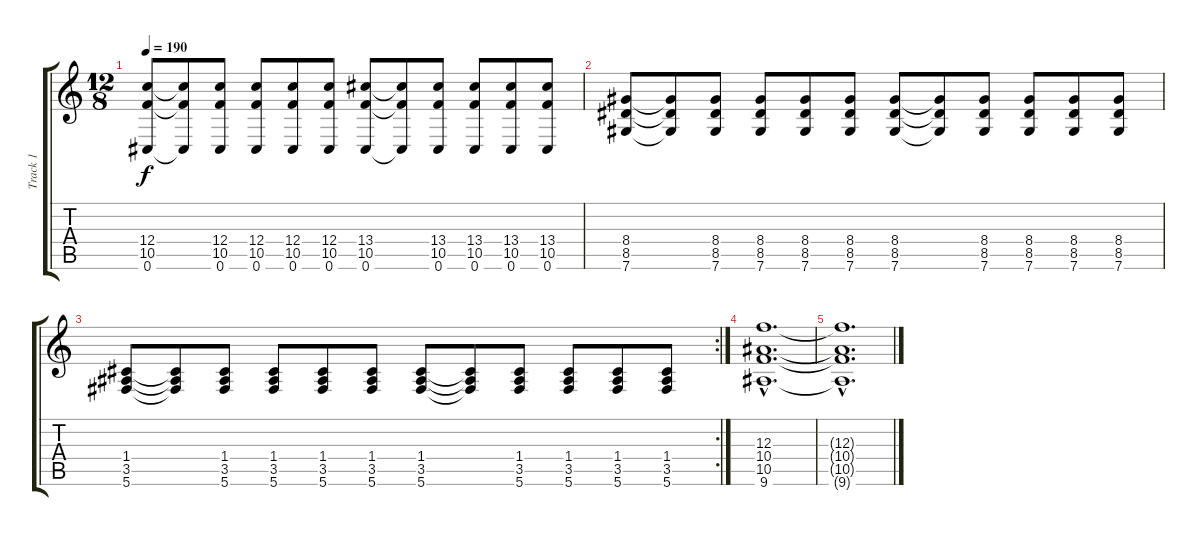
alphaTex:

\track ("Track 1" "Track 1") {instrument distortionguitar}
\staff {score tabs}
\tuning (D4 A3 F3 C3 G2 Db2) {hide}
\ts (12 8)
\tempo 190
\clef g2
\ks c
(12.4 10.5 0.6).8{dy f} (12.4{t} 10.5{t} 0.6{t}).8 (12.4 10.5 0.6).8 (12.4 10.5 0.6).8 (12.4 10.5 0.6).8 (12.4 10.5 0.6).8 (13.4 10.5 0.6).8 (13.4{t} 10.5{t} 0.6{t}).8 (13.4 10.5 0.6).8 (13.4 10.5 0.6).8 (13.4 10.5 0.6).8 (13.4 10.5 0.6).8 |
(8.4 8.5 7.6).8 (8.4{t} 8.5{t} 7.6{t}).8 (8.4 8.5 7.6).8 (8.4 8.5 7.6).8 (8.4 8.5 7.6).8 (8.4 8.5 7.6).8 (8.4 8.5 7.6).8 (8.4{t} 8.5{t} 7.6{t}).8 (8.4 8.5 7.6).8 (8.4 8.5 7.6).8 (8.4 8.5 7.6).8 (8.4 8.5 7.6).8 |
\rc 2
(1.4 3.5 5.6).8 (1.4{t} 3.5{t} 5.6{t}).8 (1.4 3.5 5.6).8 (1.4 3.5 5.6).8 (1.4 3.5 5.6).8 (1.4 3.5 5.6).8 (1.4 3.5 5.6).8 (1.4{t} 3.5{t} 5.6{t}).8 (1.4 3.5 5.6).8 (1.4 3.5 5.6).8 (1.4 3.5 5.6).8 (1.4 3.5 5.6).8 |
(12.3{hac} 10.4{hac} 10.5{hac} 9.6{hac}).1{d volume 0} |
(12.3{hac t} 10.4{hac t} 10.5{hac t} 9.6{hac t}).1{d}
